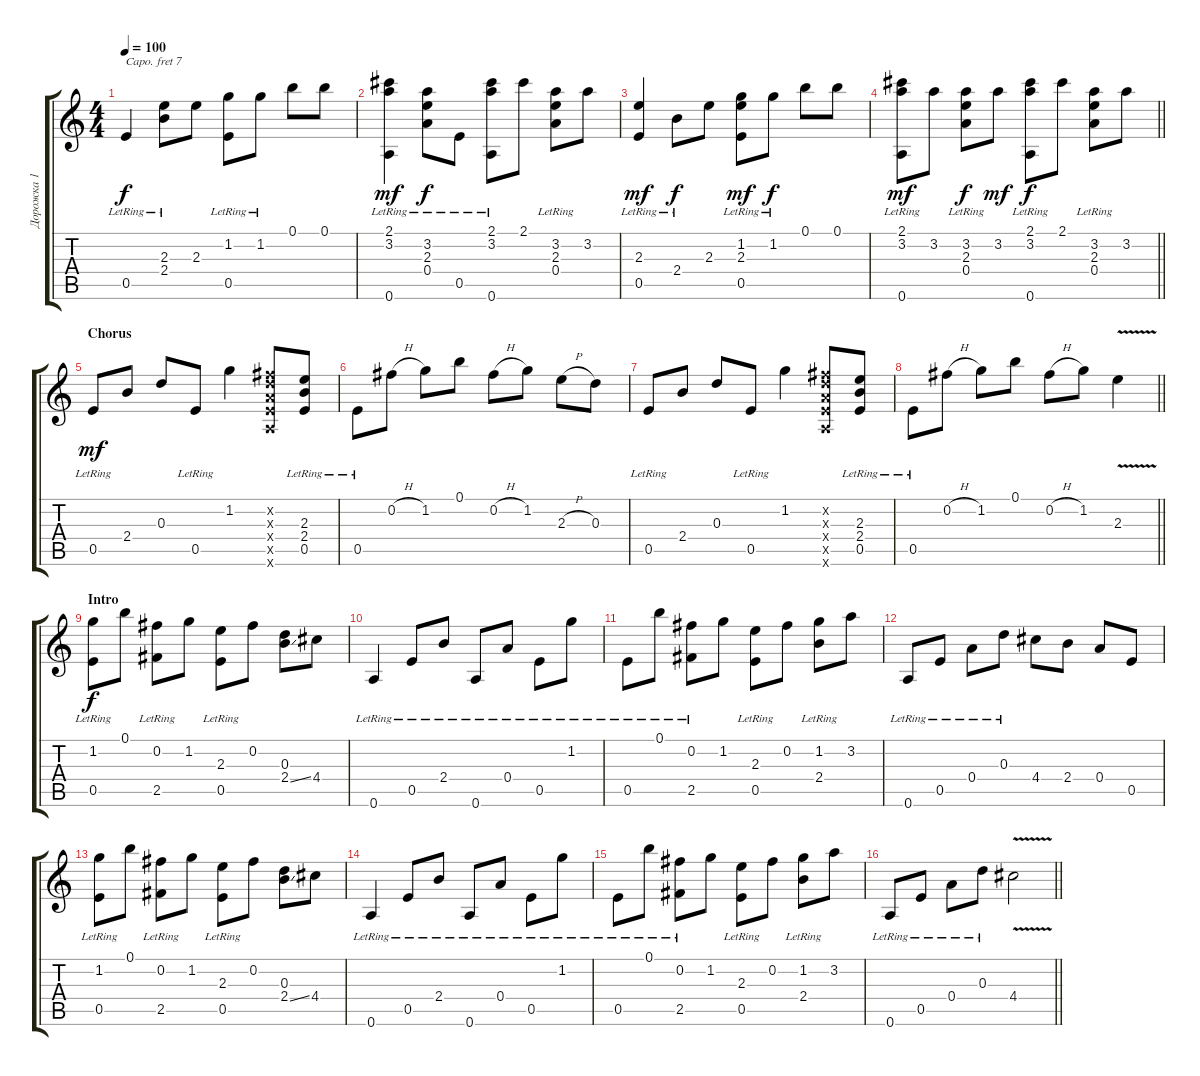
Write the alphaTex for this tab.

\track ("Дорожка 1" "Дорожка 1") {instrument acousticguitarsteel}
\staff {score tabs}
\capo 7
\tuning (E4 B3 G3 D3 A2 D2) {hide}
\ts (4 4)
\tempo 100
\clef g2
\ks c
0.5{lr}.4{dy f} (2.3 2.4{lr}).8 2.3.8 (1.2 0.5{lr}).8 1.2{lr}.8 0.1.8 0.1.8 |
(2.1{lr} 3.2{lr} 0.6{lr}).4{dy mf} (3.2{lr} 2.3{lr} 0.4{lr}).8{dy f} 0.5{lr}.8 (2.1{lr} 3.2{lr} 0.6).8 2.1.8 (3.2 2.3 0.4{lr}).8 3.2.8 |
(2.3{lr} 0.5{lr}).4{dy mf} 2.4{lr}.8{dy f} 2.3.8 (1.2 2.3 0.5{lr}).8{dy mf} 1.2{lr}.8{dy f} 0.1.8 0.1.8 |
\barLineRight lightlight
(2.1{lr} 3.2{lr} 0.6{lr}).8{dy mf} 3.2.8 (3.2{lr} 2.3{lr} 0.4{lr}).8{dy f} 3.2.8{dy mf} (2.1{lr} 3.2{lr} 0.6).8{dy f} 2.1.8 (3.2 2.3 0.4{lr}).8 3.2.8 |
\section ("" "Chorus")
0.5{lr}.8{dy mf} 2.4.8 0.3.8 0.5{lr}.8 1.2.4 (0.2{x} 0.3{x} 0.4{x} 0.5{x} 0.6{x}).8 (2.3{lr} 2.4{lr} 0.5{lr}).8 |
0.5{lr}.8 0.2{h}.8 1.2.8 0.1.8 0.2{h}.8 1.2.8 2.3{h}.8 0.3.8 |
0.5{lr}.8 2.4.8 0.3.8 0.5{lr}.8 1.2.4 (0.2{x} 0.3{x} 0.4{x} 0.5{x} 0.6{x}).8 (2.3{lr} 2.4{lr} 0.5{lr}).8 |
\barLineRight lightlight
0.5{lr}.8 0.2{h}.8 1.2.8 0.1.8 0.2{h}.8 1.2.8 2.3{v}.4 |
\section ("" "Intro")
(1.2{lr} 0.5{lr}).8{dy f} 0.1.8 (0.2 2.5{lr}).8 1.2.8 (2.3 0.5{lr}).8 0.2.8 (0.3 2.4{ss}).8 4.4.8 |
0.6{lr}.4 0.5{lr}.8 2.4{lr}.8 0.6{lr}.8 0.4{lr}.8 0.5{lr}.8 1.2{lr}.8 |
0.5{lr}.8 0.1{lr}.8 (0.2 2.5{lr}).8 1.2.8 (2.3{lr} 0.5{lr}).8 0.2.8 (1.2 2.4{lr}).8 3.2.8 |
0.6{lr}.8 0.5{lr}.8 0.4{lr}.8 0.3{lr}.8 4.4.8 2.4.8 0.4.8 0.5.8 |
(1.2{lr} 0.5{lr}).8 0.1.8 (0.2 2.5{lr}).8 1.2.8 (2.3 0.5{lr}).8 0.2.8 (0.3 2.4{ss}).8 4.4.8 |
0.6{lr}.4 0.5{lr}.8 2.4{lr}.8 0.6{lr}.8 0.4{lr}.8 0.5{lr}.8 1.2{lr}.8 |
0.5{lr}.8 0.1{lr}.8 (0.2 2.5{lr}).8 1.2.8 (2.3{lr} 0.5{lr}).8 0.2.8 (1.2 2.4{lr}).8 3.2.8 |
\barLineRight lightlight
0.6{lr}.8 0.5{lr}.8 0.4{lr}.8 0.3{lr}.8 4.4{v}.2
